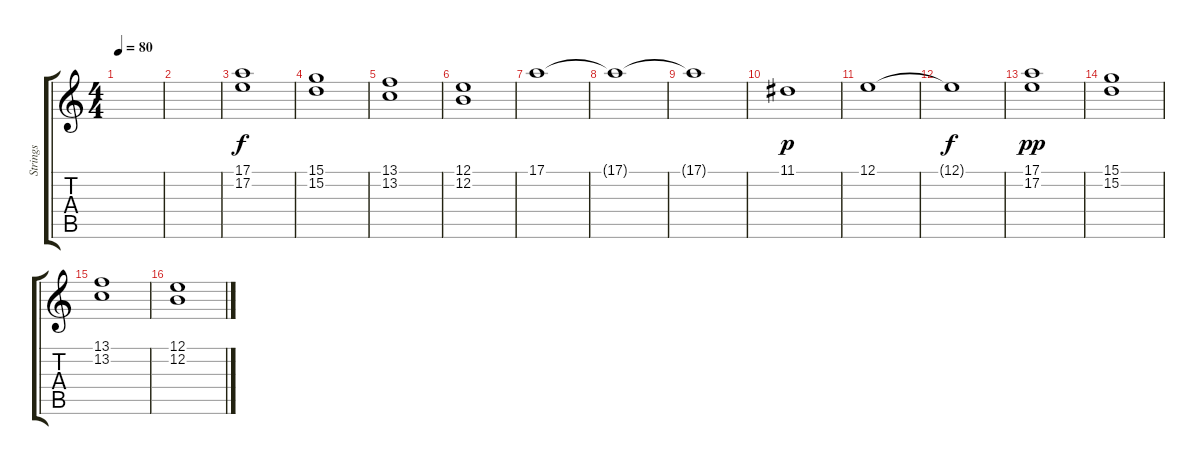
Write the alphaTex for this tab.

\track ("Strings" "Strings") {instrument stringensemble2}
\staff {score tabs}
\tuning (E4 B3 G3 D3 A2 E2) {hide}
\ts (4 4)
\tempo 80
\clef g2
\ks c
|
|
(17.1 17.2).1 |
(15.1 15.2).1 |
(13.1 13.2).1 |
(12.1 12.2).1 |
17.1.1 |
17.1{t}.1{dy f} |
17.1{t}.1 |
11.1.1{dy p} |
12.1.1 |
12.1{t}.1{dy f} |
(17.1 17.2).1{dy pp} |
(15.1 15.2).1 |
(13.1 13.2).1 |
(12.1 12.2).1
